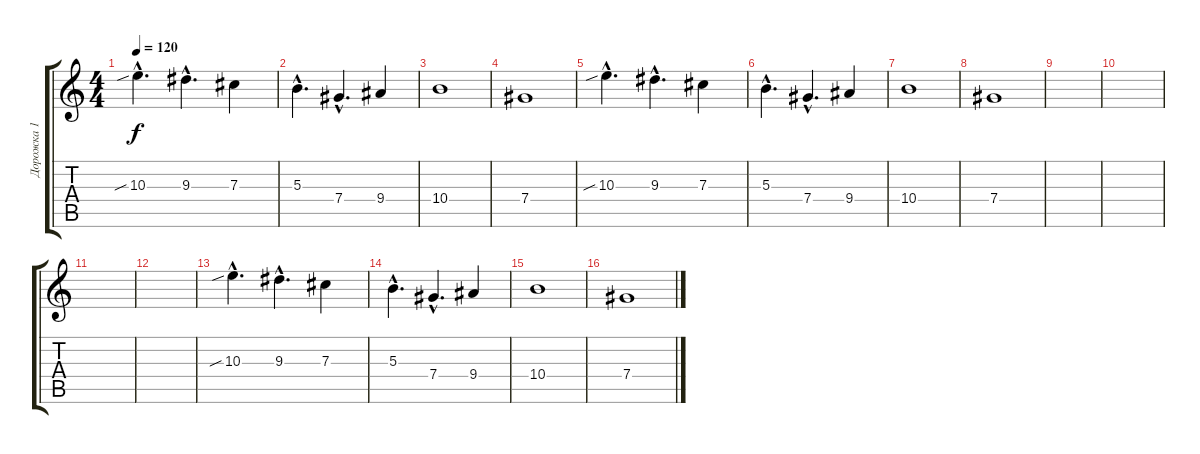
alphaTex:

\track ("Дорожка 1" "Дорожка 1") {instrument acousticguitarsteel}
\staff {score tabs}
\tuning (Eb4 Bb3 Gb3 Db3 Ab2 Eb2) {hide}
\ts (4 4)
\tempo 120
\clef g2
\ks c
10.3{sib hac}.4{d dy f} 9.3{hac}.4{d} 7.3.4 |
5.3{hac}.4{d} 7.4{hac}.4{d} 9.4.4 |
10.4.1 |
7.4.1 |
10.3{sib hac}.4{d} 9.3{hac}.4{d} 7.3.4 |
5.3{hac}.4{d} 7.4{hac}.4{d} 9.4.4 |
10.4.1 |
7.4.1 |
|
|
|
|
10.3{sib hac}.4{d} 9.3{hac}.4{d} 7.3.4 |
5.3{hac}.4{d} 7.4{hac}.4{d} 9.4.4 |
10.4.1 |
7.4.1
